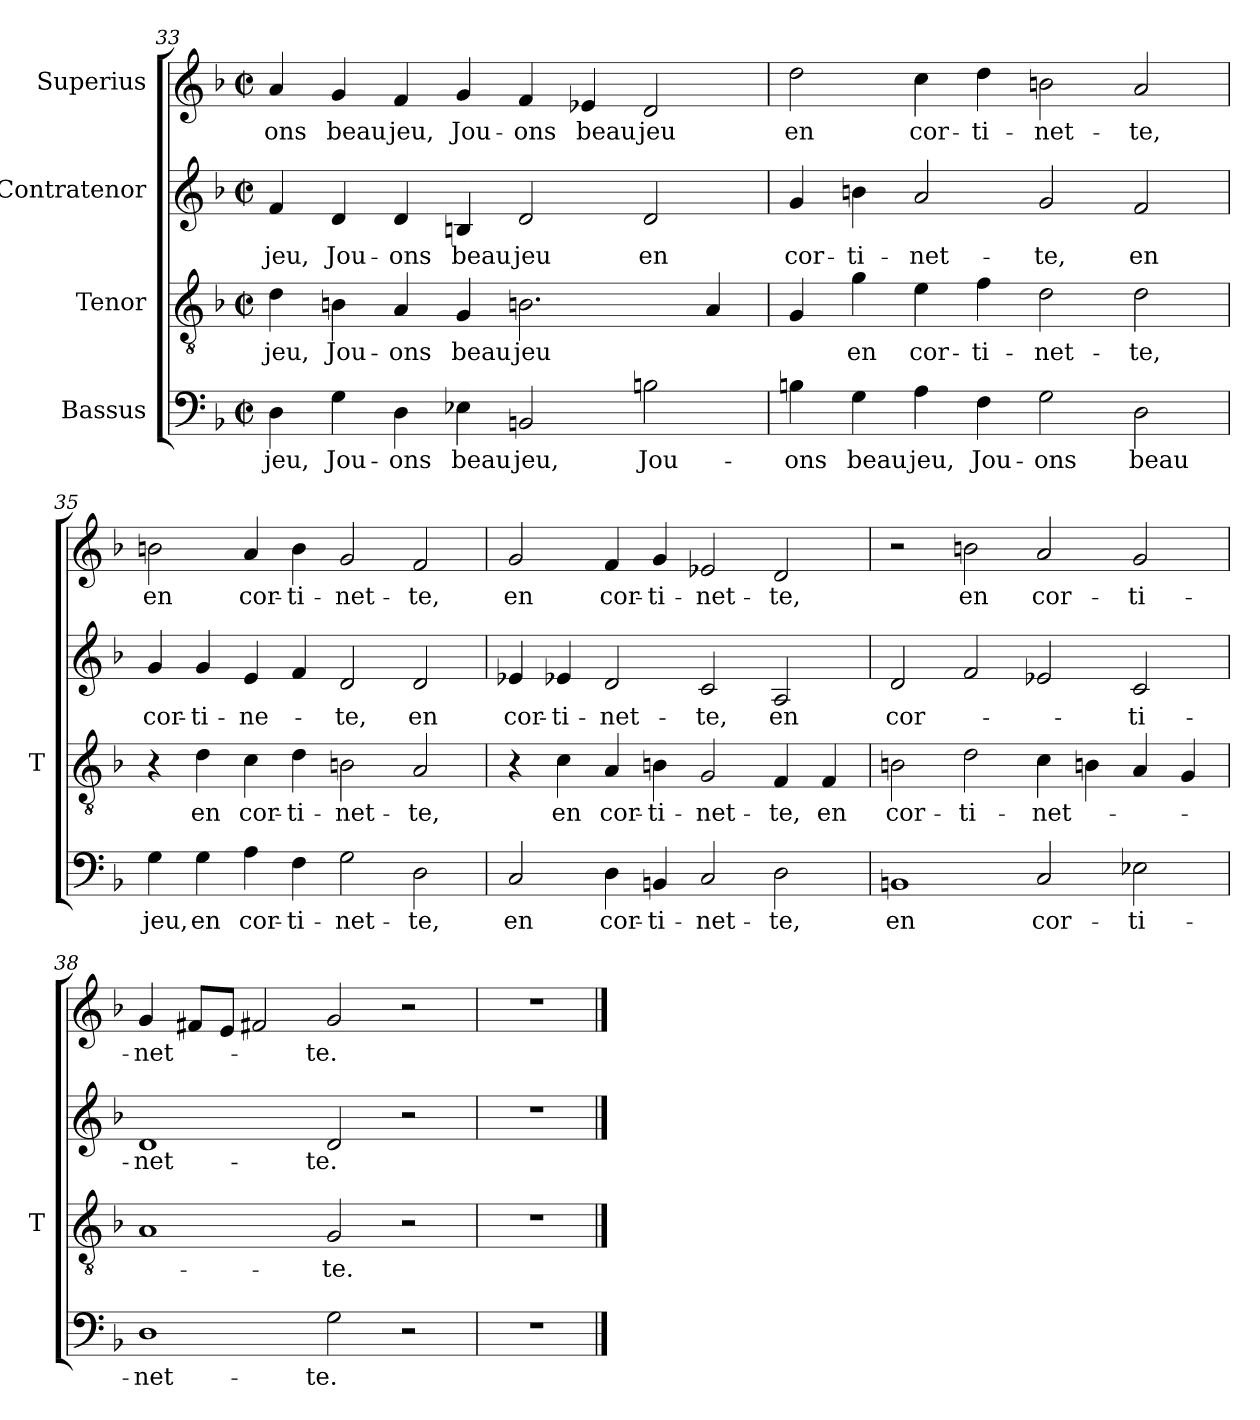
**kern	**text	**kern	**text	**kern	**text	**kern	**text
*part4	*part4	*part3	*part3	*part2	*part2	*part1	*part1
*staff4	*staff4	*staff3	*staff3	*staff2	*staff2	*staff1	*staff1
*I"Bassus	*	*I"Tenor	*	*I"Contratenor	*	*I"Superius	*
*	*	*I'T	*	*	*	*	*
*clefF4	*	*clefGv2	*	*clefG2	*	*clefG2	*
*k[b-]	*	*k[b-]	*	*k[b-]	*	*k[b-]	*
*F:	*	*F:	*	*F:	*	*F:	*
*M2/2	*	*M2/2	*	*M2/2	*	*M2/2	*
*met(c|)	*	*met(c|)	*	*met(c|)	*	*met(c|)	*
=33	=33	=33	=33	=33	=33	=33	=33
4D	-jeu,	4d	-jeu,	4f	-jeu,	4a	-ons
4G	Jou-	4Bn	Jou-	4d	Jou-	4g	-beau
4D	-ons	4A	-ons	4d	-ons	4f	-jeu,
4E-X	-beau	4G	-beau	4B	-beau	4g	Jou-
2BB	-jeu,	2.Bn	-jeu	2d	-jeu	4f	-ons
.	.	.	.	.	.	4e-X	-beau
2B	Jou-	.	.	2d	-en	2d	-jeu
.	.	4A	.	.	.	.	.
=34	=34	=34	=34	=34	=34	=34	=34
4B	-ons	4G	.	4g	cor-	2dd	-en
4G	-beau	4g	-en	4b	ti-	.	.
4A	-jeu,	4e	cor-	2a	net-	4cc	cor-
4F	Jou-	4f	ti-	.	.	4dd	ti-
2G	-ons	2d	net-	2g	-te,	2b	net-
2D	-beau	2d	-te,	2f	-en	2a	-te,
=35	=35	=35	=35	=35	=35	=35	=35
4G	-jeu,	4r	.	4g	cor-	2b	-en
4G	-en	4d	-en	4g	ti-	.	.
4A	cor-	4c	cor-	4e	ne-	4a	cor-
4F	ti-	4d	ti-	4f	.	4b	ti-
2G	net-	2Bn	net-	2d	-te,	2g	net-
2D	-te,	2A	-te,	2d	-en	2f	-te,
!!LO:PB:g=z
=36	=36	=36	=36	=36	=36	=36	=36
2C	-en	4r	.	4e-X	cor-	2g	-en
.	.	4c	-en	4e-X	ti-	.	.
4D	cor-	4A	cor-	2d	net-	4f	cor-
4BB	ti-	4Bn	ti-	.	.	4g	ti-
2C	net-	2G	net-	2c	-te,	2e-X	net-
2D	-te,	4F	-te,	2A	-en	2d	-te,
.	.	4F	-en	.	.	.	.
=37	=37	=37	=37	=37	=37	=37	=37
1BB	-en	2Bn	cor-	2d	cor-	2r	.
.	.	2d	ti-	2f	.	2b	-en
2C	cor-	4c	net-	2e-X	.	2a	cor-
.	.	4Bn	.	.	.	.	.
2E-X	ti-	4A	.	2c	ti-	2g	ti-
.	.	4G	.	.	.	.	.
=38	=38	=38	=38	=38	=38	=38	=38
1D	net-	1A	.	1d	net-	4g	net-
.	.	.	.	.	.	8f#XL	.
.	.	.	.	.	.	8eJ	.
.	.	.	.	.	.	2f#X	.
2G	-te.	2G	-te.	2d	-te.	2g	-te.
2r	.	2r	.	2r	.	2r	.
=39	=39	=39	=39	=39	=39	=39	=39
1r	.	1r	.	1r	.	1r	.
==	==	==	==	==	==	==	==
*-	*-	*-	*-	*-	*-	*-	*-
